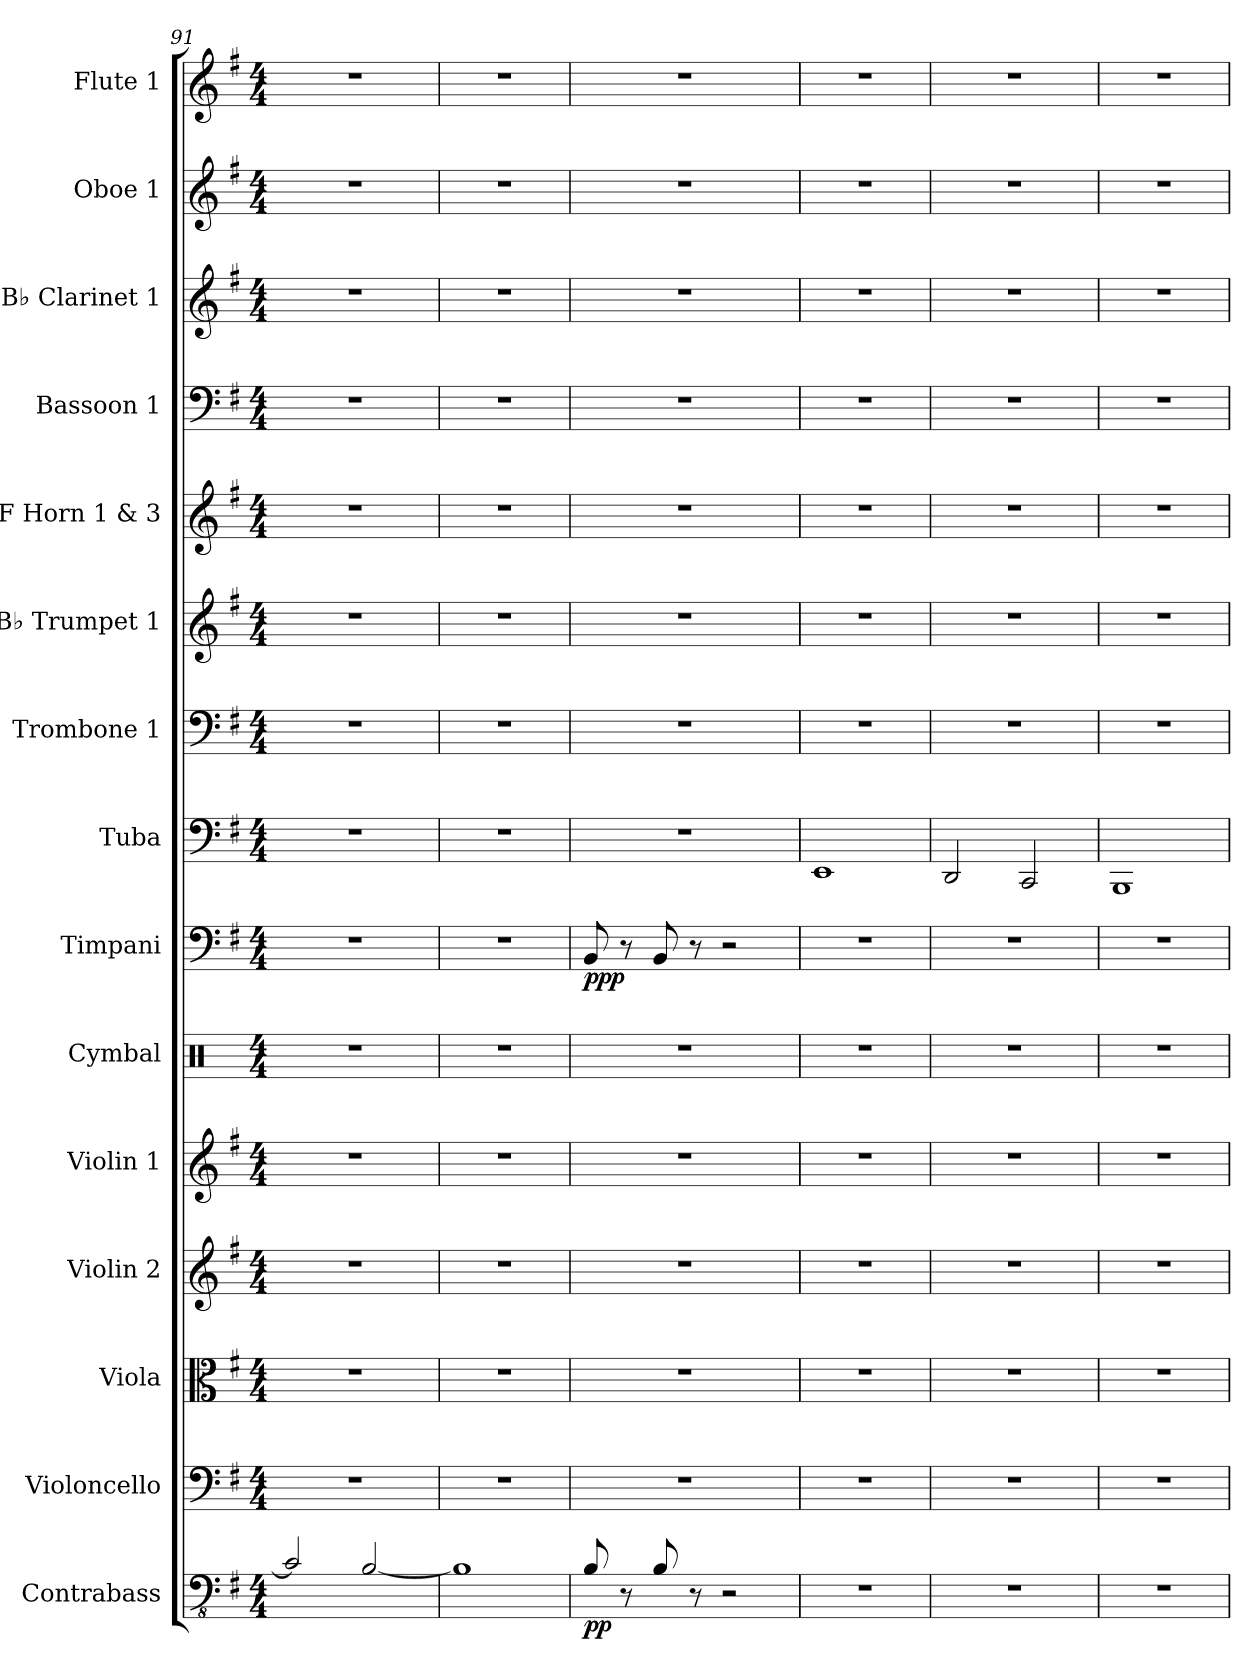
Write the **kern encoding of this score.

**kern	**dynam	**kern	**kern	**kern	**kern	**kern	**kern	**dynam	**kern	**kern	**kern	**kern	**kern	**kern	**kern	**kern
*part15	*part15	*part14	*part13	*part12	*part11	*part10	*part9	*part9	*part8	*part7	*part6	*part5	*part4	*part3	*part2	*part1
*staff15	*staff15	*staff14	*staff13	*staff12	*staff11	*staff10	*staff9	*staff9	*staff8	*staff7	*staff6	*staff5	*staff4	*staff3	*staff2	*staff1
*I"Contrabass	*	*I"Violoncello	*I"Viola	*I"Violin 2	*I"Violin 1	*I"Cymbal	*I"Timpani	*	*I"Tuba	*I"Trombone 1	*I"B♭ Trumpet 1	*I"F Horn 1 &amp; 3	*I"Bassoon 1	*I"B♭ Clarinet 1	*I"Oboe 1	*I"Flute 1
*I'Cb.	*	*I'Vc.	*I'Vla.	*I'Vln. 2	*I'Vln. 1	*I'Cym.	*I'Timp.	*	*I'Tba.	*I'Tbn. 1	*I'B♭ Tpt. 1	*I'F Hn. 1 3	*I'Bsn. 1	*I'B♭ Cl. 1	*I'Ob. 1	*I'Fl. 1
*clefFv4	*	*clefF4	*clefC3	*clefG2	*clefG2	*clefX	*clefF4	*	*clefF4	*clefF4	*clefG2	*clefG2	*clefF4	*clefG2	*clefG2	*clefG2
*ITrd7c12	*	*	*	*	*	*	*	*	*	*	*ITrd1c2	*ITrd4c7	*	*ITrd1c2	*	*
*k[f#]	*	*k[f#]	*k[f#]	*k[f#]	*k[f#]	*k[]	*k[f#]	*	*k[f#]	*k[f#]	*k[b-]	*k[]	*k[f#]	*k[b-]	*k[f#]	*k[f#]
*M4/4	*	*M4/4	*M4/4	*M4/4	*M4/4	*M4/4	*M4/4	*	*M4/4	*M4/4	*M4/4	*M4/4	*M4/4	*M4/4	*M4/4	*M4/4
=91	=91	=91	=91	=91	=91	=91	=91	=91	=91	=91	=91	=91	=91	=91	=91	=91
2CC/]	.	1r	1r	1r	1r	1r	1r	.	1r	1r	1r	1r	1r	1r	1r	1r
[2BBB/	.	.	.	.	.	.	.	.	.	.	.	.	.	.	.	.
=92	=92	=92	=92	=92	=92	=92	=92	=92	=92	=92	=92	=92	=92	=92	=92	=92
1BBB]	.	1r	1r	1r	1r	1r	1r	.	1r	1r	1r	1r	1r	1r	1r	1r
=93	=93	=93	=93	=93	=93	=93	=93	=93	=93	=93	=93	=93	=93	=93	=93	=93
!	!LO:DY:b	!	!	!	!	!	!	!LO:DY:b	!	!	!	!	!	!	!	!
8BBB/	pp	1r	1r	1r	1r	1r	8BB/	ppp	1r	1r	1r	1r	1r	1r	1r	1r
8r	.	.	.	.	.	.	8r	.	.	.	.	.	.	.	.	.
8BBB/	.	.	.	.	.	.	8BB/	.	.	.	.	.	.	.	.	.
8r	.	.	.	.	.	.	8r	.	.	.	.	.	.	.	.	.
2r	.	.	.	.	.	.	2r	.	.	.	.	.	.	.	.	.
=94	=94	=94	=94	=94	=94	=94	=94	=94	=94	=94	=94	=94	=94	=94	=94	=94
1r	.	1r	1r	1r	1r	1r	1r	.	1EE	1r	1r	1r	1r	1r	1r	1r
=95	=95	=95	=95	=95	=95	=95	=95	=95	=95	=95	=95	=95	=95	=95	=95	=95
1r	.	1r	1r	1r	1r	1r	1r	.	2DD/	1r	1r	1r	1r	1r	1r	1r
.	.	.	.	.	.	.	.	.	2CC/	.	.	.	.	.	.	.
=96	=96	=96	=96	=96	=96	=96	=96	=96	=96	=96	=96	=96	=96	=96	=96	=96
1r	.	1r	1r	1r	1r	1r	1r	.	1BBB	1r	1r	1r	1r	1r	1r	1r
=	=	=	=	=	=	=	=	=	=	=	=	=	=	=	=	=
*-	*-	*-	*-	*-	*-	*-	*-	*-	*-	*-	*-	*-	*-	*-	*-	*-
